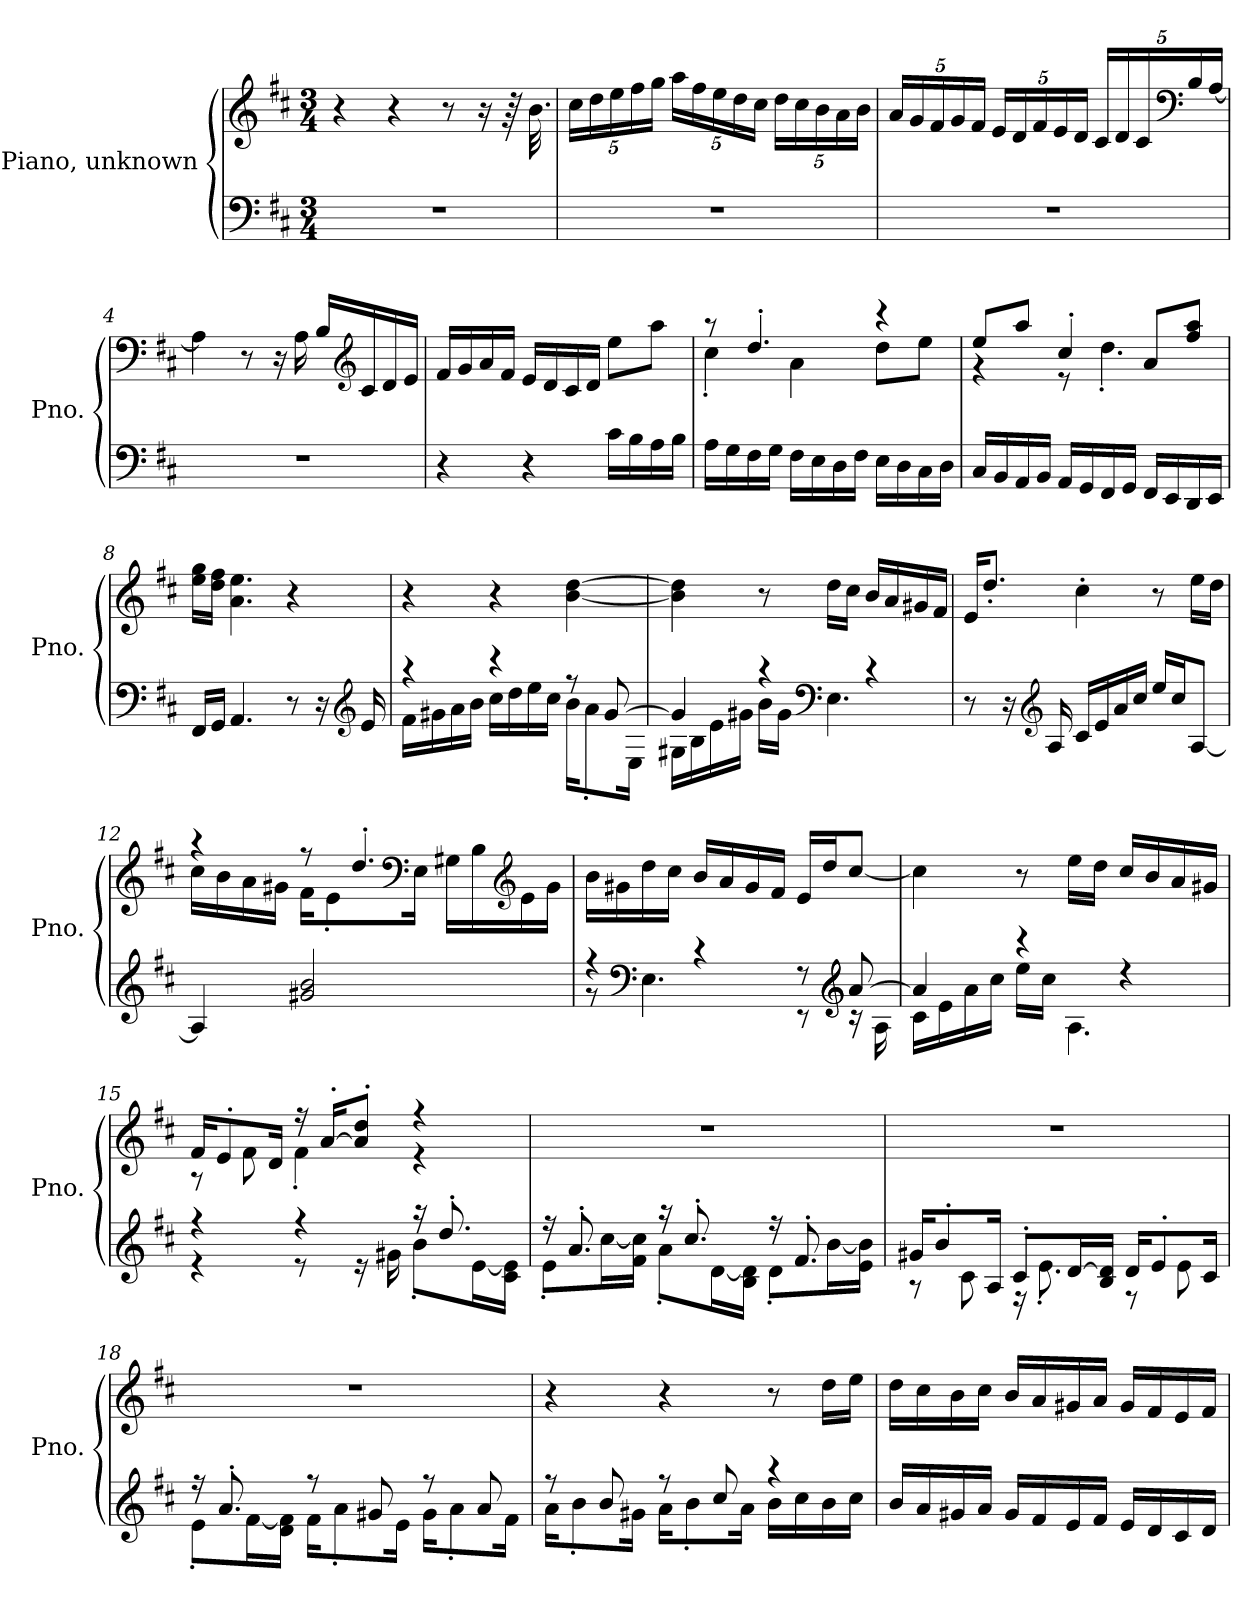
**kern	**kern
*part1	*part1
*staff2	*staff1
*I"Piano, unknown	*
*I'Pno.	*
*clefF4	*clefG2
*k[f#c#]	*k[f#c#]
*M3/4	*M3/4
*MM120	*MM120
=1	=1
2.r	4r
.	4r
.	8r
.	16r
.	64r
.	32.b\
=2	=2
*	*Xbrackettup
2.r	20cc#\LL
.	20dd\
.	20ee\
.	20ff#\
.	20gg\JJ
.	20aa\LL
.	20ff#\
.	20ee\
.	20dd\
.	20cc#\JJ
.	20dd\LL
.	20cc#\
.	20b\
.	20a\
.	20b\JJ
=3	=3
2.r	20a/LL
.	20g/
.	20f#/
.	20g/
.	20f#/JJ
.	20e/LL
.	20d/
.	20f#/
.	20e/
.	20d/JJ
.	20c#/LL
.	20d/
.	20c#/
*	*clefF4
.	20B/
.	[20A/JJ
!!LO:LB:g=z
=4	=4
2.r	4A\]
.	8r
.	16r
.	16A\
.	16B/LL
*	*clefG2
.	16c#/
.	16d/
.	16e/JJ
=5	=5
4r	16f#/LL
.	16g/
.	16a/
.	16f#/JJ
4r	16e/LL
.	16d/
.	16c#/
.	16d/JJ
16c#\LL	8ee\L
16B\	.
16A\	8aa\J
16B\JJ	.
=6	=6
*	*^
16A\LL	8r	4cc#'\
16G\	.	.
16F#\	4.dd'/	.
16G\JJ	.	.
16F#\LL	.	4a\
16E\	.	.
16D\	.	.
16F#\JJ	.	.
16E\LL	4r	8dd\L
16D\	.	.
16C#\	.	8ee\J
16D\JJ	.	.
!!LO:LB:g=z	!!
=7	=7	=7
16C#/LL	8ee/L	4r
16BB/	.	.
16AA/	8aa/J	.
16BB/JJ	.	.
16AA/LL	4cc#'/	8r
16GG/	.	.
16FF#/	.	4.dd'\
16GG/JJ	.	.
16FF#/LL	8a/L	.
16EE/	.	.
16DD/	8ff#/ 8aa/J	.
16EE/JJ	.	.
*	*v	*v
=8	=8
16FF#/LL	16ee\ 16gg\LL
16GG/JJ	16dd\ 16ff#\JJ
4.AA/	4.a\ 4.ee\
8r	4r
16r	.
*clefG2	*
16e/	.
=9	=9
*^	*
4r	16f#\LL	4r
.	16g#X\	.
.	16a\	.
.	16b\JJ	.
4r	16cc#\LL	4r
.	16dd\	.
.	16ee\	.
.	16cc#\JJ	.
8r	16b\KL	[4b\ [4dd\
.	8a'\	.
[8g#/	.	.
.	16E\Jk	.
!!LO:LB:g=z
=10	=10	=10
4g#/]	16G#X\LL	4b\] 4dd\]
.	16B\	.
.	16e\	.
.	16g#X\JJ	.
4r	16b\LL	8r
.	16g#\JJ	.
*clefF4	*	*
.	4.E\	16dd\LL
.	.	16cc#\JJ
4r	.	16b/LL
.	.	16a/
.	.	16g#X/
.	.	16f#/JJ
*v	*v	*
=11	=11
8r	16e/KL
.	8.dd'/J
16r	.
*clefG2	*
16A/	.
16c#/LL	4cc#'\
16e/	.
16a/	.
16cc#/JJ	.
16ee/LL	8r
16cc#/J	.
[8A/J	16ee\LL
.	16dd\JJ
!!LO:LB:g=z
=12	=12
*	*^
4A/]	4r	16cc#\LL
.	.	16b\
.	.	16a\
.	.	16g#X\JJ
2g#X/ 2b/	8r	16f#\KL
.	.	8e'\
.	4.dd'/	.
*	*clefF4	*
.	.	16E\Jk
.	.	16G#X\LL
.	.	16B\
*	*clefG2	*
.	.	16e\
.	.	16g#\JJ
*	*v	*v
=13	=13
*^	*
4r	8r	16b\LL
.	.	16g#X\
*clefF4	*	*
.	4.E\	16dd\
.	.	16cc#\JJ
4r	.	16b/LL
.	.	16a/
.	.	16g#/
.	.	16f#/JJ
8r	8r	16e/LL
.	.	16dd/J
*clefG2	*	*
[8a/	16r	[8cc#/J
.	16A\	.
!!LO:LB:g=z
=14	=14	=14
4a/]	16c#\LL	4cc#\]
.	16e\	.
.	16a\	.
.	16cc#\JJ	.
4r	16ee\LL	8r
.	16cc#\JJ	.
.	4.A\	16ee\LL
.	.	16dd\JJ
4r	.	16cc#/LL
.	.	16b/
.	.	16a/
.	.	16g#X/JJ
=15	=15	=15
*	*	*^
4r	4r	16f#/KL	8r
.	.	8e'/	.
.	.	.	8f#\
.	.	16d/Jk	.
4r	8r	16r	4f#'\
.	.	[16a'/KL	.
.	16r	8a/]' 8dd/'J	.
.	16g#X\	.	.
16r	8b'\L	4r	4r
8.dd'/	.	.	.
.	[16e\L	.	.
.	16c#\ 16e\]JJ	.	.
*	*	*v	*v
=16	=16	=16
16r	8e'\L	2.r
8.a'/	.	.
.	[16cc#\L	.
.	16f#\ 16cc#\]JJ	.
16r	8a'\L	.
8.cc#'/	.	.
.	[16d\L	.
.	16B\ 16d\]JJ	.
16r	8d'\L	.
8.f#'/	.	.
.	[16b\L	.
.	16e\ 16b\]JJ	.
!!LO:PB:g=z
=17	=17	=17
16g#X/KL	8r	2.r
8b'/	.	.
.	8c#\	.
16A/Jk	.	.
8c#'/L	16r	.
.	8.e'\	.
[16d/L	.	.
16B/ 16d/]JJ	.	.
16d/KL	8r	.
8e'/	.	.
.	8e\	.
16c#/Jk	.	.
=18	=18	=18
16r	8e'\L	2.r
8.a'/	.	.
.	[16f#\L	.
.	16d\ 16f#\]JJ	.
8r	16f#\KL	.
.	8a'\	.
8g#X/	.	.
.	16e\Jk	.
8r	16g#\KL	.
.	8a'\	.
8a/	.	.
.	16f#\Jk	.
=19	=19	=19
8r	16a\KL	4r
.	8b'\	.
8b/	.	.
.	16g#X\Jk	.
8r	16a\KL	4r
.	8b'\	.
8cc#/	.	.
.	16a\Jk	.
4r	16b\LL	8r
.	16cc#\	.
.	16b\	16dd\LL
.	16cc#\JJ	16ee\JJ
*v	*v	*
!!LO:LB:g=z
=20	=20
16b/LL	16dd\LL
16a/	16cc#\
16g#X/	16b\
16a/JJ	16cc#\JJ
16g#/LL	16b/LL
16f#/	16a/
16e/	16g#X/
16f#/JJ	16a/JJ
16e/LL	16g#/LL
16d/	16f#/
16c#/	16e/
16d/JJ	16f#/JJ
=	=
*-	*-
